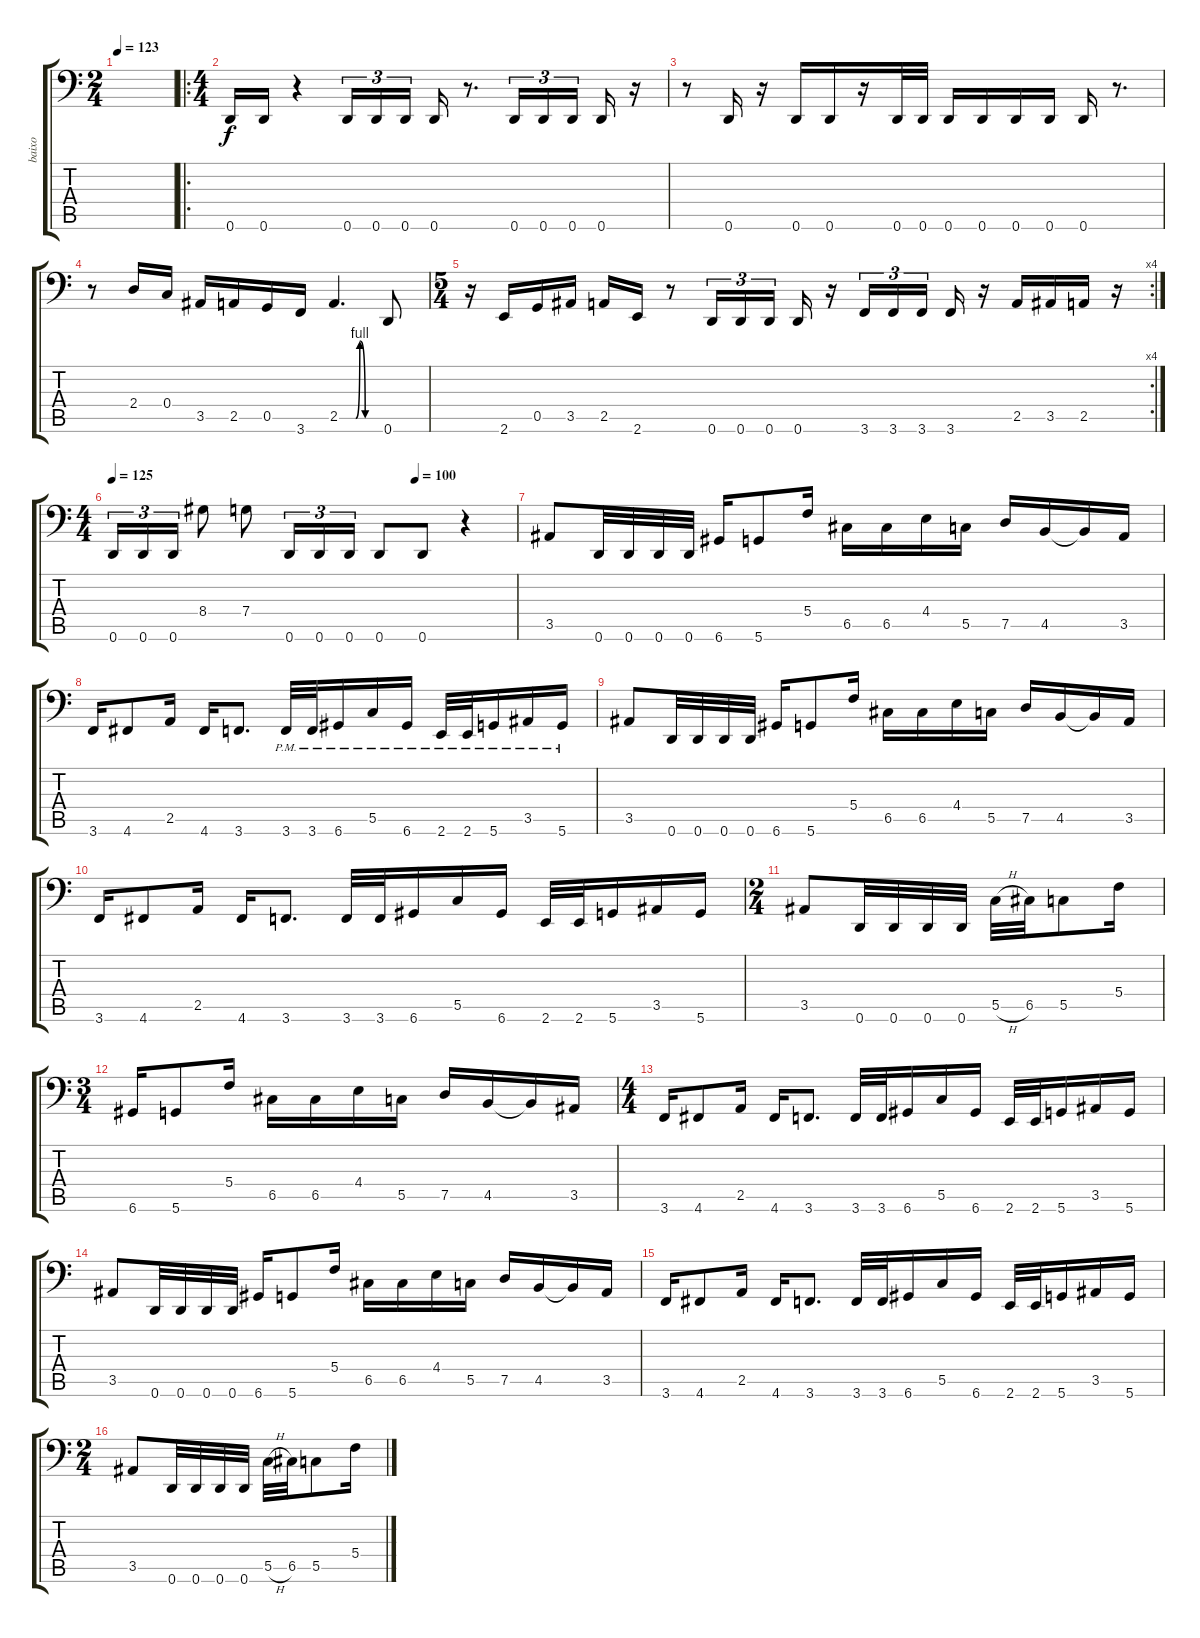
\track ("baixo" "baixo") {instrument electricbassfinger}
\staff {score tabs}
\tuning (D3 A2 F2 C2 G1 D1) {hide}
\ts (2 4)
\tempo 123
\clef f4
\ks c
|
\ro
\ts (4 4)
0.6.16 0.6.16 r.4 0.6.16{tu (3 2)} 0.6.16{tu (3 2)} 0.6.16{tu (3 2)} 0.6.16 r.8{d} 0.6.16{tu (3 2)} 0.6.16{tu (3 2)} 0.6.16{tu (3 2) beam splitsecondary} 0.6.16 r.16 |
r.8 0.6.16 r.16 0.6.16 0.6.16 r.16 0.6.32 0.6.32 0.6.16 0.6.16 0.6.16 0.6.16 0.6.16 r.8{d} |
r.8 2.4.16 0.4.16 3.5.16 2.5.16 0.5.16 3.6.16 2.5{be (custom 0 0 15 0 24 0 30 4 38 0 45 0 60 0)}.4{d} 0.6.8 |
\rc 4
\ts (5 4)
r.16 2.6.16 0.5.16 3.5.16 2.5.16 2.6.16 r.8 0.6.16{tu (3 2)} 0.6.16{tu (3 2)} 0.6.16{tu (3 2) beam splitsecondary} 0.6.16 r.16 3.6.16{tu (3 2)} 3.6.16{tu (3 2)} 3.6.16{tu (3 2) beam splitsecondary} 3.6.16 r.16 2.5.16 3.5.16 2.5.16 r.16 |
\ts (4 4)
\tempo 125
\tempo (100 0.75)
0.6.16{tu (3 2)} 0.6.16{tu (3 2)} 0.6.16{tu (3 2)} 8.4.8 7.4.8 0.6.16{tu (3 2)} 0.6.16{tu (3 2)} 0.6.16{tu (3 2)} 0.6.8 0.6.8 r.4 |
3.5.8 0.6.32 0.6.32 0.6.32 0.6.32 6.6.16 5.6.8 5.4.16 6.5.16 6.5.16 4.4.16 5.5.16 7.5.16 4.5.16 4.5{t}.16 3.5.16 |
3.6.16 4.6.8 2.5.16 4.6.16 3.6.8{d} 3.6{pm}.32 3.6{pm}.32 6.6{pm}.16 5.5{pm}.16 6.6{pm}.16 2.6{pm}.32 2.6{pm}.32 5.6{pm}.16 3.5{pm}.16 5.6{pm}.16 |
3.5.8 0.6.32 0.6.32 0.6.32 0.6.32 6.6.16 5.6.8 5.4.16 6.5.16 6.5.16 4.4.16 5.5.16 7.5.16 4.5.16 4.5{t}.16 3.5.16 |
3.6.16 4.6.8 2.5.16 4.6.16 3.6.8{d} 3.6.32 3.6.32 6.6.16 5.5.16 6.6.16 2.6.32 2.6.32 5.6.16 3.5.16 5.6.16 |
\ts (2 4)
3.5.8 0.6.32 0.6.32 0.6.32 0.6.32 5.5{h}.32 6.5.32 5.5.8 5.4.16 |
\ts (3 4)
6.6.16 5.6.8 5.4.16 6.5.16 6.5.16 4.4.16 5.5.16 7.5.16 4.5.16 4.5{t}.16 3.5.16 |
\ts (4 4)
3.6.16 4.6.8 2.5.16 4.6.16 3.6.8{d} 3.6.32 3.6.32 6.6.16 5.5.16 6.6.16 2.6.32 2.6.32 5.6.16 3.5.16 5.6.16 |
3.5.8 0.6.32 0.6.32 0.6.32 0.6.32 6.6.16 5.6.8 5.4.16 6.5.16 6.5.16 4.4.16 5.5.16 7.5.16 4.5.16 4.5{t}.16 3.5.16 |
3.6.16 4.6.8 2.5.16 4.6.16 3.6.8{d} 3.6.32 3.6.32 6.6.16 5.5.16 6.6.16 2.6.32 2.6.32 5.6.16 3.5.16 5.6.16 |
\ts (2 4)
3.5.8 0.6.32 0.6.32 0.6.32 0.6.32 5.5{h}.32 6.5.32 5.5.8 5.4.16
